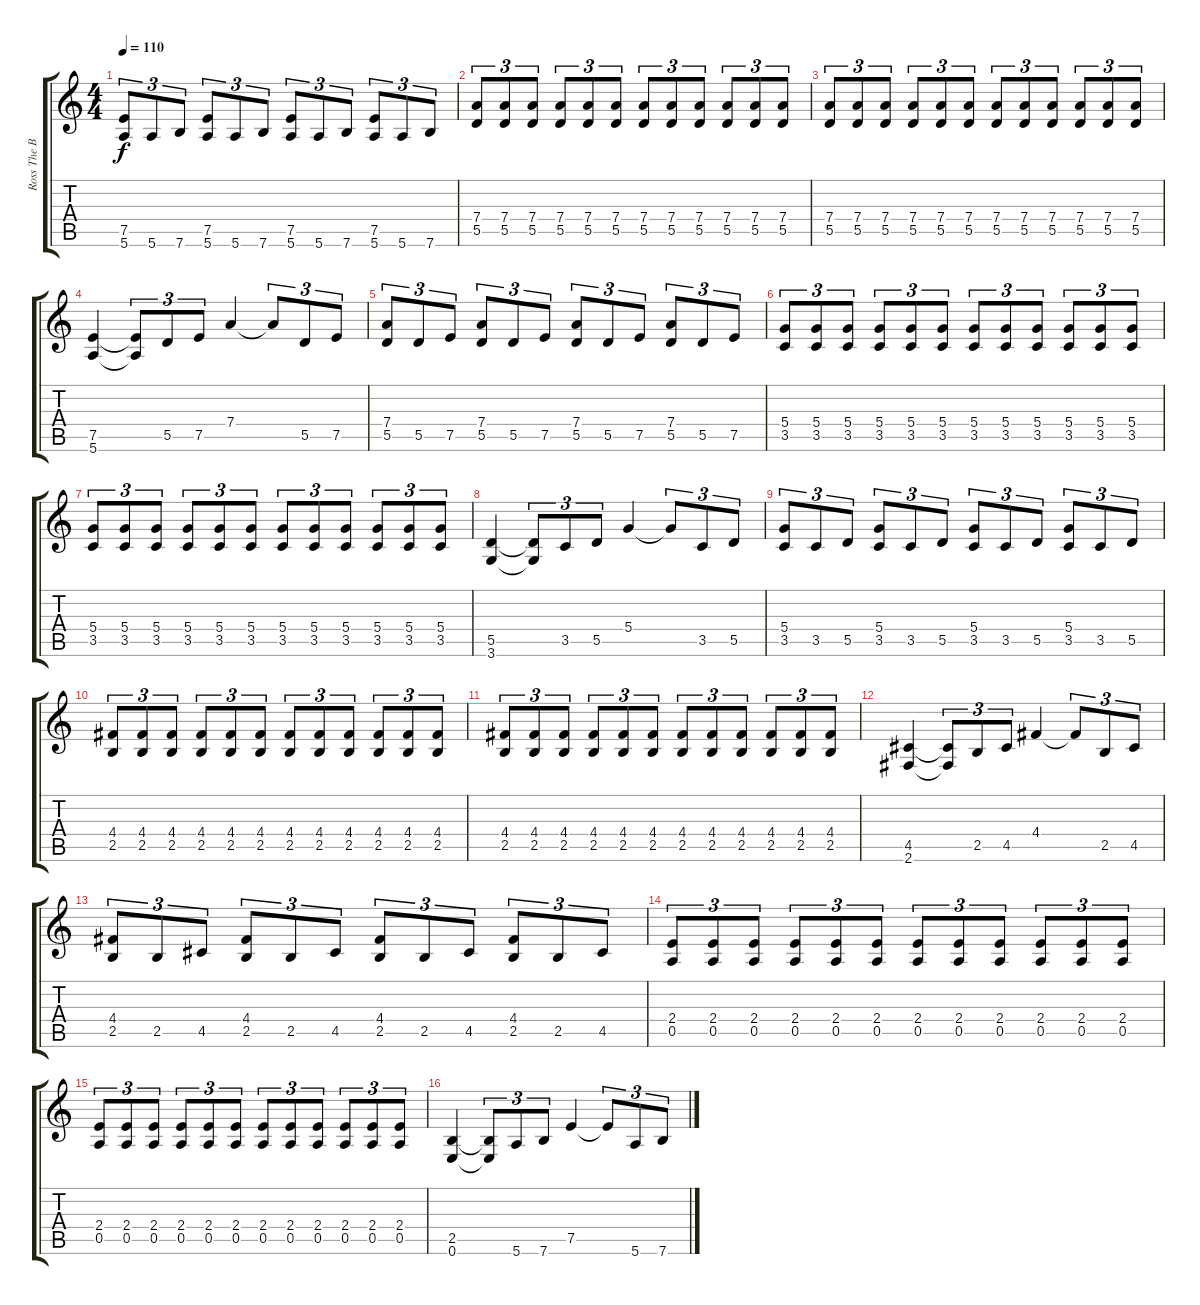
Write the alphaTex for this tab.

\track ("Ross The Boss-Rhythm" "Ross The B") {instrument overdrivenguitar}
\staff {score tabs}
\tuning (E4 B3 G3 D3 A2 E2) {hide}
\ts (4 4)
\tempo 110
\clef g2
\ks c
(7.5 5.6).8{tu (3 2) dy f} 5.6.8{tu (3 2)} 7.6.8{tu (3 2)} (7.5 5.6).8{tu (3 2)} 5.6.8{tu (3 2)} 7.6.8{tu (3 2)} (7.5 5.6).8{tu (3 2)} 5.6.8{tu (3 2)} 7.6.8{tu (3 2)} (7.5 5.6).8{tu (3 2)} 5.6.8{tu (3 2)} 7.6.8{tu (3 2)} |
(7.4 5.5).8{tu (3 2)} (7.4 5.5).8{tu (3 2)} (7.4 5.5).8{tu (3 2)} (7.4 5.5).8{tu (3 2)} (7.4 5.5).8{tu (3 2)} (7.4 5.5).8{tu (3 2)} (7.4 5.5).8{tu (3 2)} (7.4 5.5).8{tu (3 2)} (7.4 5.5).8{tu (3 2)} (7.4 5.5).8{tu (3 2)} (7.4 5.5).8{tu (3 2)} (7.4 5.5).8{tu (3 2)} |
(7.4 5.5).8{tu (3 2)} (7.4 5.5).8{tu (3 2)} (7.4 5.5).8{tu (3 2)} (7.4 5.5).8{tu (3 2)} (7.4 5.5).8{tu (3 2)} (7.4 5.5).8{tu (3 2)} (7.4 5.5).8{tu (3 2)} (7.4 5.5).8{tu (3 2)} (7.4 5.5).8{tu (3 2)} (7.4 5.5).8{tu (3 2)} (7.4 5.5).8{tu (3 2)} (7.4 5.5).8{tu (3 2)} |
(7.5 5.6).4 (7.5{t} 5.6{t}).8{tu (3 2)} 5.5.8{tu (3 2)} 7.5.8{tu (3 2)} 7.4.4 7.4{t}.8{tu (3 2)} 5.5.8{tu (3 2)} 7.5.8{tu (3 2)} |
(7.4 5.5).8{tu (3 2)} 5.5.8{tu (3 2)} 7.5.8{tu (3 2)} (7.4 5.5).8{tu (3 2)} 5.5.8{tu (3 2)} 7.5.8{tu (3 2)} (7.4 5.5).8{tu (3 2)} 5.5.8{tu (3 2)} 7.5.8{tu (3 2)} (7.4 5.5).8{tu (3 2)} 5.5.8{tu (3 2)} 7.5.8{tu (3 2)} |
(5.4 3.5).8{tu (3 2)} (5.4 3.5).8{tu (3 2)} (5.4 3.5).8{tu (3 2)} (5.4 3.5).8{tu (3 2)} (5.4 3.5).8{tu (3 2)} (5.4 3.5).8{tu (3 2)} (5.4 3.5).8{tu (3 2)} (5.4 3.5).8{tu (3 2)} (5.4 3.5).8{tu (3 2)} (5.4 3.5).8{tu (3 2)} (5.4 3.5).8{tu (3 2)} (5.4 3.5).8{tu (3 2)} |
(5.4 3.5).8{tu (3 2)} (5.4 3.5).8{tu (3 2)} (5.4 3.5).8{tu (3 2)} (5.4 3.5).8{tu (3 2)} (5.4 3.5).8{tu (3 2)} (5.4 3.5).8{tu (3 2)} (5.4 3.5).8{tu (3 2)} (5.4 3.5).8{tu (3 2)} (5.4 3.5).8{tu (3 2)} (5.4 3.5).8{tu (3 2)} (5.4 3.5).8{tu (3 2)} (5.4 3.5).8{tu (3 2)} |
(5.5 3.6).4 (5.5{t} 3.6{t}).8{tu (3 2)} 3.5.8{tu (3 2)} 5.5.8{tu (3 2)} 5.4.4 5.4{t}.8{tu (3 2)} 3.5.8{tu (3 2)} 5.5.8{tu (3 2)} |
(5.4 3.5).8{tu (3 2)} 3.5.8{tu (3 2)} 5.5.8{tu (3 2)} (5.4 3.5).8{tu (3 2)} 3.5.8{tu (3 2)} 5.5.8{tu (3 2)} (5.4 3.5).8{tu (3 2)} 3.5.8{tu (3 2)} 5.5.8{tu (3 2)} (5.4 3.5).8{tu (3 2)} 3.5.8{tu (3 2)} 5.5.8{tu (3 2)} |
(4.4 2.5).8{tu (3 2)} (4.4 2.5).8{tu (3 2)} (4.4 2.5).8{tu (3 2)} (4.4 2.5).8{tu (3 2)} (4.4 2.5).8{tu (3 2)} (4.4 2.5).8{tu (3 2)} (4.4 2.5).8{tu (3 2)} (4.4 2.5).8{tu (3 2)} (4.4 2.5).8{tu (3 2)} (4.4 2.5).8{tu (3 2)} (4.4 2.5).8{tu (3 2)} (4.4 2.5).8{tu (3 2)} |
(4.4 2.5).8{tu (3 2)} (4.4 2.5).8{tu (3 2)} (4.4 2.5).8{tu (3 2)} (4.4 2.5).8{tu (3 2)} (4.4 2.5).8{tu (3 2)} (4.4 2.5).8{tu (3 2)} (4.4 2.5).8{tu (3 2)} (4.4 2.5).8{tu (3 2)} (4.4 2.5).8{tu (3 2)} (4.4 2.5).8{tu (3 2)} (4.4 2.5).8{tu (3 2)} (4.4 2.5).8{tu (3 2)} |
(4.5 2.6).4 (4.5{t} 2.6{t}).8{tu (3 2)} 2.5.8{tu (3 2)} 4.5.8{tu (3 2)} 4.4.4 4.4{t}.8{tu (3 2)} 2.5.8{tu (3 2)} 4.5.8{tu (3 2)} |
(4.4 2.5).8{tu (3 2)} 2.5.8{tu (3 2)} 4.5.8{tu (3 2)} (4.4 2.5).8{tu (3 2)} 2.5.8{tu (3 2)} 4.5.8{tu (3 2)} (4.4 2.5).8{tu (3 2)} 2.5.8{tu (3 2)} 4.5.8{tu (3 2)} (4.4 2.5).8{tu (3 2)} 2.5.8{tu (3 2)} 4.5.8{tu (3 2)} |
(2.4 0.5).8{tu (3 2)} (2.4 0.5).8{tu (3 2)} (2.4 0.5).8{tu (3 2)} (2.4 0.5).8{tu (3 2)} (2.4 0.5).8{tu (3 2)} (2.4 0.5).8{tu (3 2)} (2.4 0.5).8{tu (3 2)} (2.4 0.5).8{tu (3 2)} (2.4 0.5).8{tu (3 2)} (2.4 0.5).8{tu (3 2)} (2.4 0.5).8{tu (3 2)} (2.4 0.5).8{tu (3 2)} |
(2.4 0.5).8{tu (3 2)} (2.4 0.5).8{tu (3 2)} (2.4 0.5).8{tu (3 2)} (2.4 0.5).8{tu (3 2)} (2.4 0.5).8{tu (3 2)} (2.4 0.5).8{tu (3 2)} (2.4 0.5).8{tu (3 2)} (2.4 0.5).8{tu (3 2)} (2.4 0.5).8{tu (3 2)} (2.4 0.5).8{tu (3 2)} (2.4 0.5).8{tu (3 2)} (2.4 0.5).8{tu (3 2)} |
(2.5 0.6).4 (2.5{t} 0.6{t}).8{tu (3 2)} 5.6.8{tu (3 2)} 7.6.8{tu (3 2)} 7.5.4 7.5{t}.8{tu (3 2)} 5.6.8{tu (3 2)} 7.6.8{tu (3 2)}
